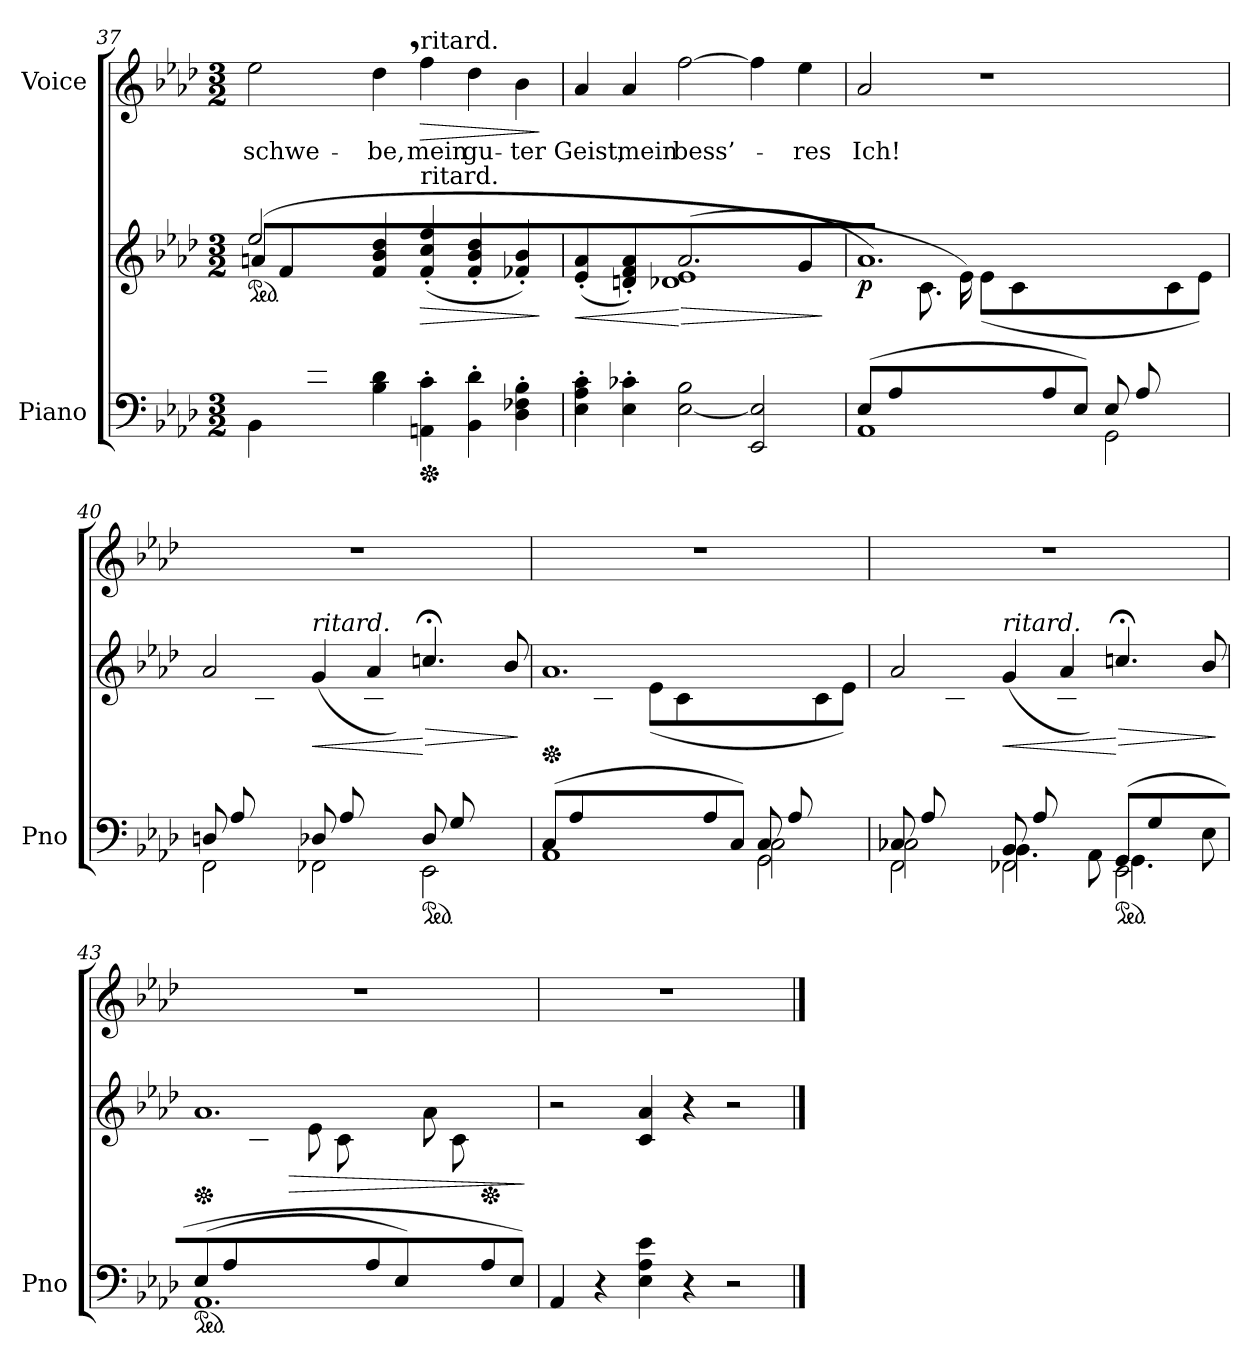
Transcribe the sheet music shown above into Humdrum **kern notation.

**kern	**kern	**dynam	**kern	**text	**dynam
*part2	*part2	*part2	*part1	*part1	*part1
*staff3	*staff2	*staff2/3	*staff1	*staff1	*staff1
*I"Piano	*	*	*I"Voice	*	*
*I'Pno	*	*	*	*	*
*clefF4	*clefG2	*	*clefG2	*	*
*k[b-e-a-d-]	*k[b-e-a-d-]	*	*k[b-e-a-d-]	*	*
*M3/2	*M3/2	*	*M3/2	*	*
=37	=37	=37	=37	=37	=37
*^	*^	*	*	*	*
*	*	*ped	*	*	*	*	*
!	!	!	!	!	!	!LO:LY:b	!
4ryy	4BB-\	2ee-/	(<8an\L	.	2ee-\	schwe-	.
.	.	.	8f\	.	.	.	.
8e-/	1ryy	.	1ryy	.	.	.	.
8An/J)	.	.	.	.	.	.	.
!	!	!	!	!	!	!LO:LY:b	!
4B-\ 4d-\	.	4f/ 4b-/ 4dd-/	.	.	4dd-,\	-be,	.
*Xped	*	*	*	*	*	*	*
*	*	*	*	*	*MM120	*	*
!	!	!	!	!	!LO:TX:a:t=ritard.	!	!
!	!	!LO:TX:a:t=ritard.	!	!	!	!	!
!	!	!	!	!LO:HP:b	!	!LO:LY:b	!LO:HP:b
4AAn\' 4c\'	.	(<4f/' 4cc/' 4ff/'	.	>	4ff\	mein	>
!	!	!	!	!	!	!LO:LY:b	!
4BB-\' 4d-\'	.	4f/' 4b-/' 4dd-/'	.	.	4dd-\	gu-	.
!	!	!	!	!	!	!LO:LY:b	!
4D-\' 4F-X\' 4B-\'	4ryy	4f-X/' 4b-/')	4ryy	.	4b-\	-ter	.
*v	*v	*	*	*	*	*	*
*	*v	*v	*	*	*	*
.	.	]	.	.	]
=38	=38	=38	=38	=38	=38
*	*	*	*MM118	*	*
!	!	!LO:HP:b	!	!LO:LY:b	!
*	*^	*	*	*	*
4E-\' 4A-\' 4c\'	(<4e-/' 4a-/'	2ryy	<	4a-/	Geist,	.
!	!	!	!	!	!LO:LY:b	!
4E-\' 4c-X\'	4dn/' 4f/' 4a-/')	.	.	4a-/	mein	.
!	!	!	!LO:HP:n=1:b	!	!LO:LY:b	!
[2E-\ 2B-\	(>2.a-/	1d-X 1e-	[ >	[2ff\	bess’-	.
2EE-/ 2E-/]	.	.	.	4ff\]	.	.
!	!	!	!	!	!LO:LY:b	!
.	4g/	.	.	4ee-\	-res	.
*	*v	*v	*	*	*	*
.	.	]	.	.	.
!!LO:LB:g=z
=39	=39	=39	=39	=39	=39
*^	*^	*	*	*	*
!	!	!	!	!LO:DY:b	!	!LO:LY:b	!
(<8E-/L	1AA-	1.a-)	4ryy	p	2a-/	Ich!	.
8A-/	.	.	.	.	.	.	.
2ryy	.	.	8.c\	.	.	.	.
.	.	.	16e-\Jk)	.	.	.	.
.	.	.	(<8e-\L	.	1r	.	.
.	.	.	8c\	.	.	.	.
8A-/	.	.	2ryy	.	.	.	.
8E-/J)	.	.	.	.	.	.	.
(<8E-/L	2GG\	.	.	.	.	.	.
8A-/	.	.	.	.	.	.	.
4ryy	.	.	8c\	.	.	.	.
.	.	.	8e-\J)	.	.	.	.
=40	=40	=40	=40	=40	=40	=40	=40
*	*	*	*	*	*^	*	*
(<8Dn/L	2FF\	2a-/	4ryy	.	1.r	2ryy	.	.
8A-/	.	.	.	.	.	.	.	.
4ryy	.	.	8c-X\	.	.	.	.	.
.	.	.	8dn\J)	.	.	.	.	.
*	*	*	*	*	*MM114	*	*	*
!	!	!LO:TX:a:i:t=ritard.	!	!	!	!	!	!
!	!	!	!	!LO:HP:b	!	!	!	!
(<8D-X/L	2FF-X\	(>4g/	4ryy	<	.	1ryy	.	.
8A-/	.	.	.	.	.	.	.	.
4ryy	.	4a-/	8B-\	.	.	.	.	.
.	.	.	8d-X\J)	.	.	.	.	.
*ped	*	*	*	*	*	*	*	*
!	!	!	!	!LO:HP:n=1:b	!	!	!	!
(<8D-/L	2EE-\	4.ccn;</	4ryy	[ >	.	.	.	.
8G/	.	.	.	.	.	.	.	.
4ryy	.	.	8d-\	.	.	.	.	.
.	.	8b-/)	8e-\J)	.	.	.	.	.
*v	*v	*	*	*	*	*	*	*
*	*v	*v	*	*	*	*	*
.	.	]	.	.	.	.
*	*	*	*v	*v	*	*
=41	=41	=41	=41	=41	=41
*^	*	*	*	*	*
*	*^	*	*	*	*	*
*	*	*	*Xped	*	*	*	*
*v	*v	*v	*	*	*	*	*
*	*	*	*MM116	*	*
*^	*^	*	*	*	*
*	*^	*	*	*	*	*	*
(<8C/L	1AA-	1ryy	1.a-	4ryy	.	1.r	.	.
8A-/	.	.	.	.	.	.	.	.
2ryy	.	.	.	8.c\	.	.	.	.
.	.	.	.	16e-\Jk)	.	.	.	.
.	.	.	.	(<8e-\L	.	.	.	.
.	.	.	.	8c\	.	.	.	.
8A-/	.	.	.	2ryy	.	.	.	.
8C/J)	.	.	.	.	.	.	.	.
(<8C/L	2GG\	2C\	.	.	.	.	.	.
8A-/	.	.	.	.	.	.	.	.
4ryy	.	.	.	8c\	.	.	.	.
.	.	.	.	8e-\J)	.	.	.	.
=42	=42	=42	=42	=42	=42	=42	=42	=42
*	*	*	*	*	*	*^	*	*
(>8C-X/L	2FF\	2C-\	2a-/	4ryy	.	1.r	2ryy	.	.
8A-/	.	.	.	.	.	.	.	.	.
4ryy	.	.	.	8c-X\	.	.	.	.	.
.	.	.	.	8dn\J)	.	.	.	.	.
*	*	*	*	*	*	*MM112	*	*	*
!	!	!	!LO:TX:a:i:t=ritard.	!	!	!	!	!	!
!	!	!	!	!	!LO:HP:b	!	!	!	!
(>8BB-/L	2FF-X\	4.BB-\	(>4g/	4ryy	<	.	1ryy	.	.
8A-/	.	.	.	.	.	.	.	.	.
4ryy	.	.	4a-/	8B-\	.	.	.	.	.
.	.	8AA-\	.	8d-X\J)	.	.	.	.	.
*ped	*	*	*	*	*	*	*	*	*
!	!	!	!	!	!LO:HP:n=1:b	!	!	!	!
(>8GG/L	2EE-\	4.GG\	4.ccn;</	4ryy	[ >	.	.	.	.
8G/	.	.	.	.	.	.	.	.	.
4ryy	.	.	.	8d-\	.	.	.	.	.
.	.	8E-\	8b-/)	8e-\J)	.	.	.	.	.
*v	*v	*v	*	*	*	*	*	*	*
*	*v	*v	*	*	*	*	*
.	.	]	.	.	.	.
*	*	*	*v	*v	*	*
=43	=43	=43	=43	=43	=43
*ped	*	*	*	*	*
*^	*	*	*	*	*
*	*	*Xped	*	*	*	*
*v	*v	*	*	*	*	*
*	*	*	*MM114	*	*
*^	*^	*	*	*	*
(>8E-/L	1.AA-	1.a-	4ryy	.	1.r	.	.
8A-/	.	.	.	.	.	.	.
2ryy	.	.	8.c\	.	.	.	.
!	!	!	!	!LO:HP:b	!	!	!
.	.	.	16e-\Jk)	>	.	.	.
.	.	.	(>8e-\L	.	.	.	.
.	.	.	8c\	.	.	.	.
8A-/	.	.	4ryy	.	.	.	.
8E-/J)	.	.	.	.	.	.	.
4ryy	.	.	(>8a-\L	.	.	.	.
.	.	.	8c\	.	.	.	.
*	*	*Xped	*	*	*	*	*
8A-/	.	.	4ryy	.	.	.	.
8E-/J)	.	.	.	.	.	.	.
*v	*v	*	*	*	*	*	*
*	*v	*v	*	*	*	*
.	.	]	.	.	.
=44	=44	=44	=44	=44	=44
4AA-/	2r	.	1.r	.	.
4r	.	.	.	.	.
4E-\ 4A-\ 4e-\	4c/ 4a-/	.	.	.	.
4r	4r	.	.	.	.
2r	2r	.	.	.	.
==	==	==	==	==	==
*-	*-	*-	*-	*-	*-
